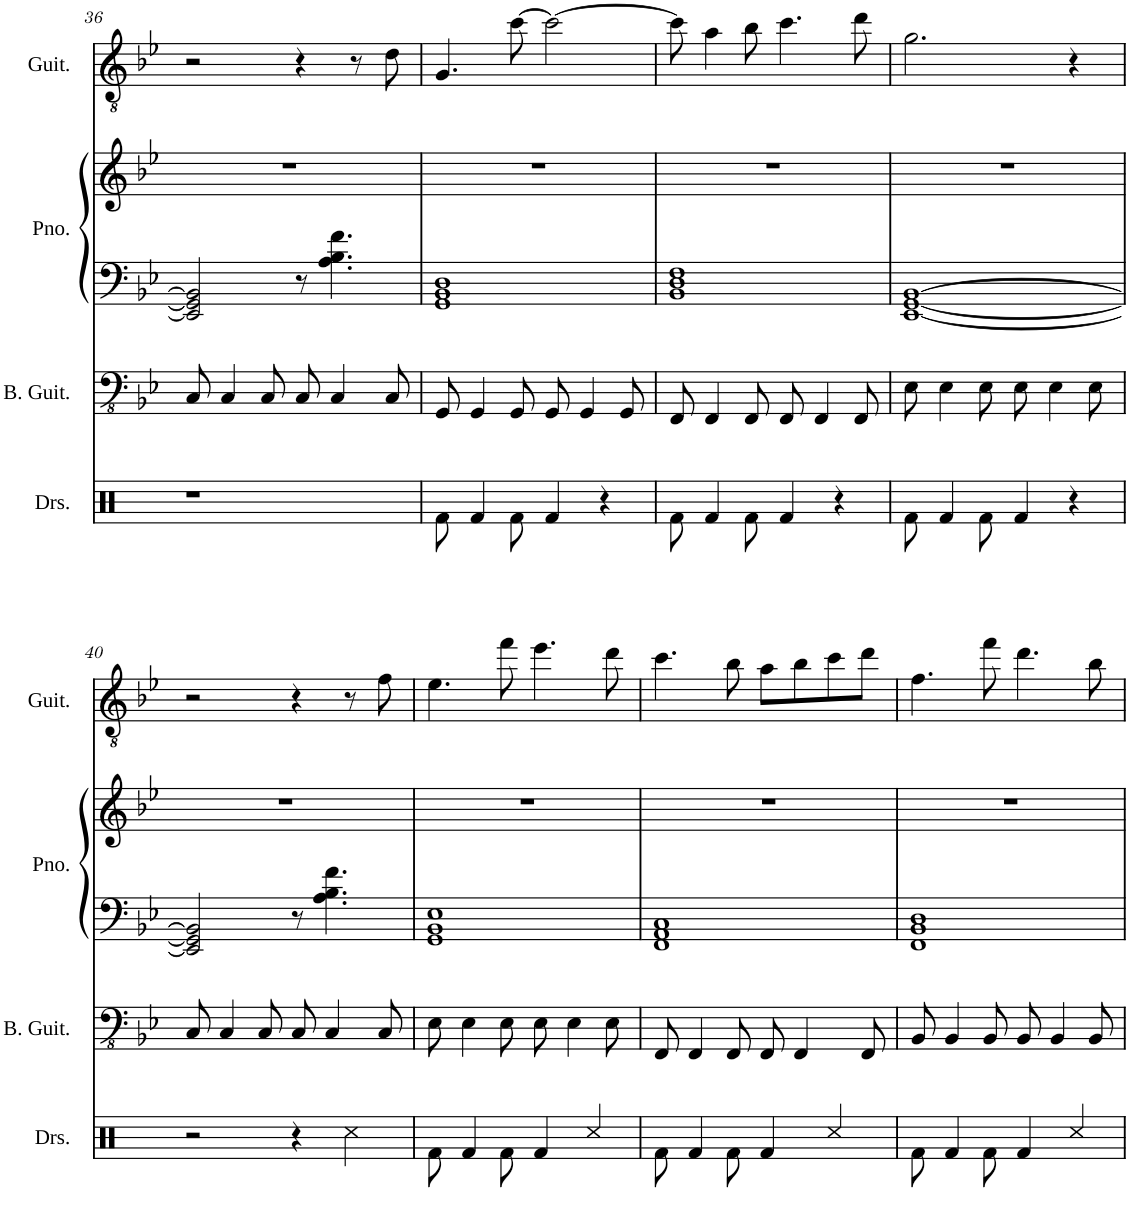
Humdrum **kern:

**kern	**kern	**kern	**kern	**kern
*part4	*part3	*part2	*part2	*part1
*staff5	*staff4	*staff3	*staff2	*staff1
*I"Drumset	*I"Bass Guitar	*I"Piano	*	*I"Guitar
*I'Drs.	*I'B. Guit.	*I'Pno.	*	*I'Guit.
!!LO:PB:g=z
*clefX	*clefFv4	*clefF4	*clefG2	*clefGv2
*	*	*Trd-7c-12	*Trd-7c-12	*
*k[]	*k[b-e-]	*k[b-e-]	*k[b-e-]	*k[b-e-]
*M4/4	*M4/4	*M4/4	*M4/4	*M4/4
=36	=36	=36	=36	=36
1r	8CC/	2EE-/] 2GG/] 2BB-/]	1r	2r
.	4CC/	.	.	.
.	8CC/	.	.	.
.	8CC/	8r	.	4r
.	4CC/	4.A\ 4.B-\ 4.f\	.	.
.	.	.	.	8r
.	8CC/	.	.	8d\
=37	=37	=37	=37	=37
8Rf\	8GGG/	1GG 1BB- 1D	1r	4.G/
4Rf/	4GGG/	.	.	.
8Rf\	8GGG/	.	.	[8cc\
4Rf/	8GGG/	.	.	2cc\_
.	4GGG/	.	.	.
4r	.	.	.	.
.	8GGG/	.	.	.
=38	=38	=38	=38	=38
8Rf\	8FFF/	1BB- 1D 1F	1r	8cc\]
4Rf/	4FFF/	.	.	4a\
8Rf\	8FFF/	.	.	8b-\
4Rf/	8FFF/	.	.	4.cc\
.	4FFF/	.	.	.
4r	.	.	.	.
.	8FFF/	.	.	8dd\
=39	=39	=39	=39	=39
8Rf\	8EE-\	[1EE- [1GG [1BB-	1r	2.g\
4Rf/	4EE-\	.	.	.
8Rf\	8EE-\	.	.	.
4Rf/	8EE-\	.	.	.
.	4EE-\	.	.	.
4r	.	.	.	4r
.	8EE-\	.	.	.
!!LO:LB:g=z
=40	=40	=40	=40	=40
2r	8CC/	2EE-/] 2GG/] 2BB-/]	1r	2r
.	4CC/	.	.	.
.	8CC/	.	.	.
4r	8CC/	8r	.	4r
.	4CC/	4.A\ 4.B-\ 4.f\	.	.
4Rcc\	.	.	.	8r
.	8CC/	.	.	8f\
=41	=41	=41	=41	=41
8Rf\	8EE-\	1GG 1BB- 1E-	1r	4.e-\
4Rf/	4EE-\	.	.	.
8Rf\	8EE-\	.	.	8ff\
4Rf/	8EE-\	.	.	4.ee-\
.	4EE-\	.	.	.
4Rcc/	.	.	.	.
.	8EE-\	.	.	8dd\
=42	=42	=42	=42	=42
8Rf\	8FFF/	1FF 1AA 1C	1r	4.cc\
4Rf/	4FFF/	.	.	.
8Rf\	8FFF/	.	.	8b-\
4Rf/	8FFF/	.	.	8a\L
.	4FFF/	.	.	8b-\
4Rcc/	.	.	.	8cc\
.	8FFF/	.	.	8dd\J
=43	=43	=43	=43	=43
8Rf\	8BBB-/	1FF 1BB- 1D	1r	4.f\
4Rf/	4BBB-/	.	.	.
8Rf\	8BBB-/	.	.	8ff\
4Rf/	8BBB-/	.	.	4.dd\
.	4BBB-/	.	.	.
4Rcc/	.	.	.	.
.	8BBB-/	.	.	8b-\
=	=	=	=	=
*-	*-	*-	*-	*-
